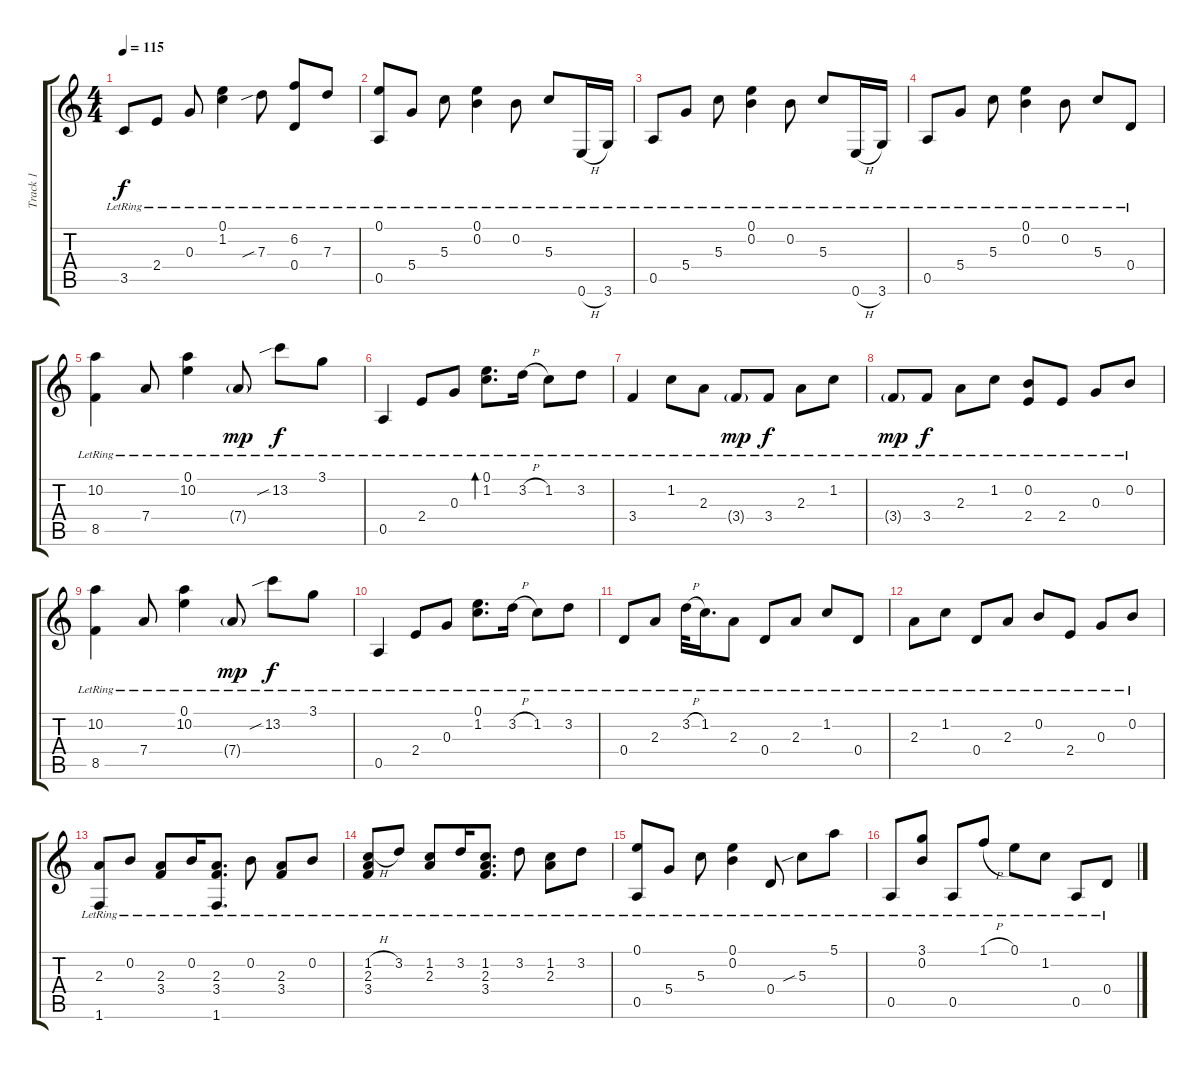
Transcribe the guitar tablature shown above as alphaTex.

\track ("Track 1" "Track 1") {instrument acousticguitarsteel}
\staff {score tabs}
\tuning (E4 B3 G3 D3 A2 E2) {hide}
\ts (4 4)
\tempo 115
\clef g2
\ks c
3.5{lr}.8{dy f} 2.4{lr}.8 0.3{lr}.8 (0.1{lr} 1.2{lr}).4 7.3{sib lr}.8 (6.2{lr} 0.4{lr}).8 7.3{lr}.8 |
(0.1{lr} 0.5{lr}).8 5.4{lr}.8 5.3{lr}.8 (0.1{lr} 0.2{lr}).4 0.2{lr}.8 5.3{lr}.8 0.6{h lr}.16 3.6{lr}.16 |
0.5{lr}.8 5.4{lr}.8 5.3{lr}.8 (0.1{lr} 0.2{lr}).4 0.2{lr}.8 5.3{lr}.8 0.6{h lr}.16 3.6{lr}.16 |
0.5{lr}.8 5.4{lr}.8 5.3{lr}.8 (0.1{lr} 0.2{lr}).4 0.2{lr}.8 5.3{lr}.8 0.4{lr}.8 |
(10.2{lr} 8.5{lr}).4 7.4{lr}.8 (0.1{lr} 10.2{lr}).4 7.4{g lr}.8{dy mp} 13.2{sib lr}.8{dy f} 3.1{lr}.8 |
0.5{lr}.4 2.4{lr}.8 0.3{lr}.8 (0.1{lr} 1.2{lr}).8{d bd 480} 3.2{h lr}.16 1.2{lr}.8 3.2{lr}.8 |
3.4{lr}.4 1.2{lr}.8 2.3{lr}.8 3.4{g lr}.8{dy mp} 3.4{lr}.8{dy f} 2.3{lr}.8 1.2{lr}.8 |
3.4{g lr}.8{dy mp} 3.4{lr}.8{dy f} 2.3{lr}.8 1.2{lr}.8 (0.2{lr} 2.4{lr}).8 2.4{lr}.8 0.3{lr}.8 0.2{lr}.8 |
(10.2{lr} 8.5{lr}).4 7.4{lr}.8 (0.1{lr} 10.2{lr}).4 7.4{g lr}.8{dy mp} 13.2{sib lr}.8{dy f} 3.1{lr}.8 |
0.5{lr}.4 2.4{lr}.8 0.3{lr}.8 (0.1{lr} 1.2{lr}).8{d} 3.2{h lr}.16 1.2{lr}.8 3.2{lr}.8 |
0.4{lr}.8 2.3{lr}.8 3.2{h lr}.32 1.2{lr}.16{d} 2.3{lr}.8 0.4{lr}.8 2.3{lr}.8 1.2{lr}.8 0.4{lr}.8 |
2.3{lr}.8 1.2{lr}.8 0.4{lr}.8 2.3{lr}.8 0.2{lr}.8 2.4{lr}.8 0.3{lr}.8 0.2{lr}.8 |
(2.3{lr} 1.6{lr}).8 0.2{lr}.8 (2.3{lr} 3.4{lr}).8 0.2{lr}.16 (2.3{lr} 3.4{lr} 1.6{lr}).8{d} 0.2{lr}.8 (2.3{lr} 3.4{lr}).8 0.2{lr}.8 |
(1.2{h lr} 2.3{lr} 3.4{lr}).8 3.2{lr}.8 (1.2{lr} 2.3{lr}).8 3.2{lr}.16 (1.2{lr} 2.3{lr} 3.4{lr}).8{d} 3.2{lr}.8 (1.2{lr} 2.3{lr}).8 3.2{lr}.8 |
(0.1{lr} 0.5{lr}).8 5.4{lr}.8 5.3{lr}.8 (0.1{lr} 0.2{lr}).4 0.4{lr}.8 5.3{sib lr}.8 5.1{lr}.8 |
0.5{lr}.8 (3.1{lr} 0.2{lr}).8 0.5{lr}.8 1.1{h lr}.8 0.1{lr}.8 1.2{lr}.8 0.5{lr}.8 0.4{lr}.8
